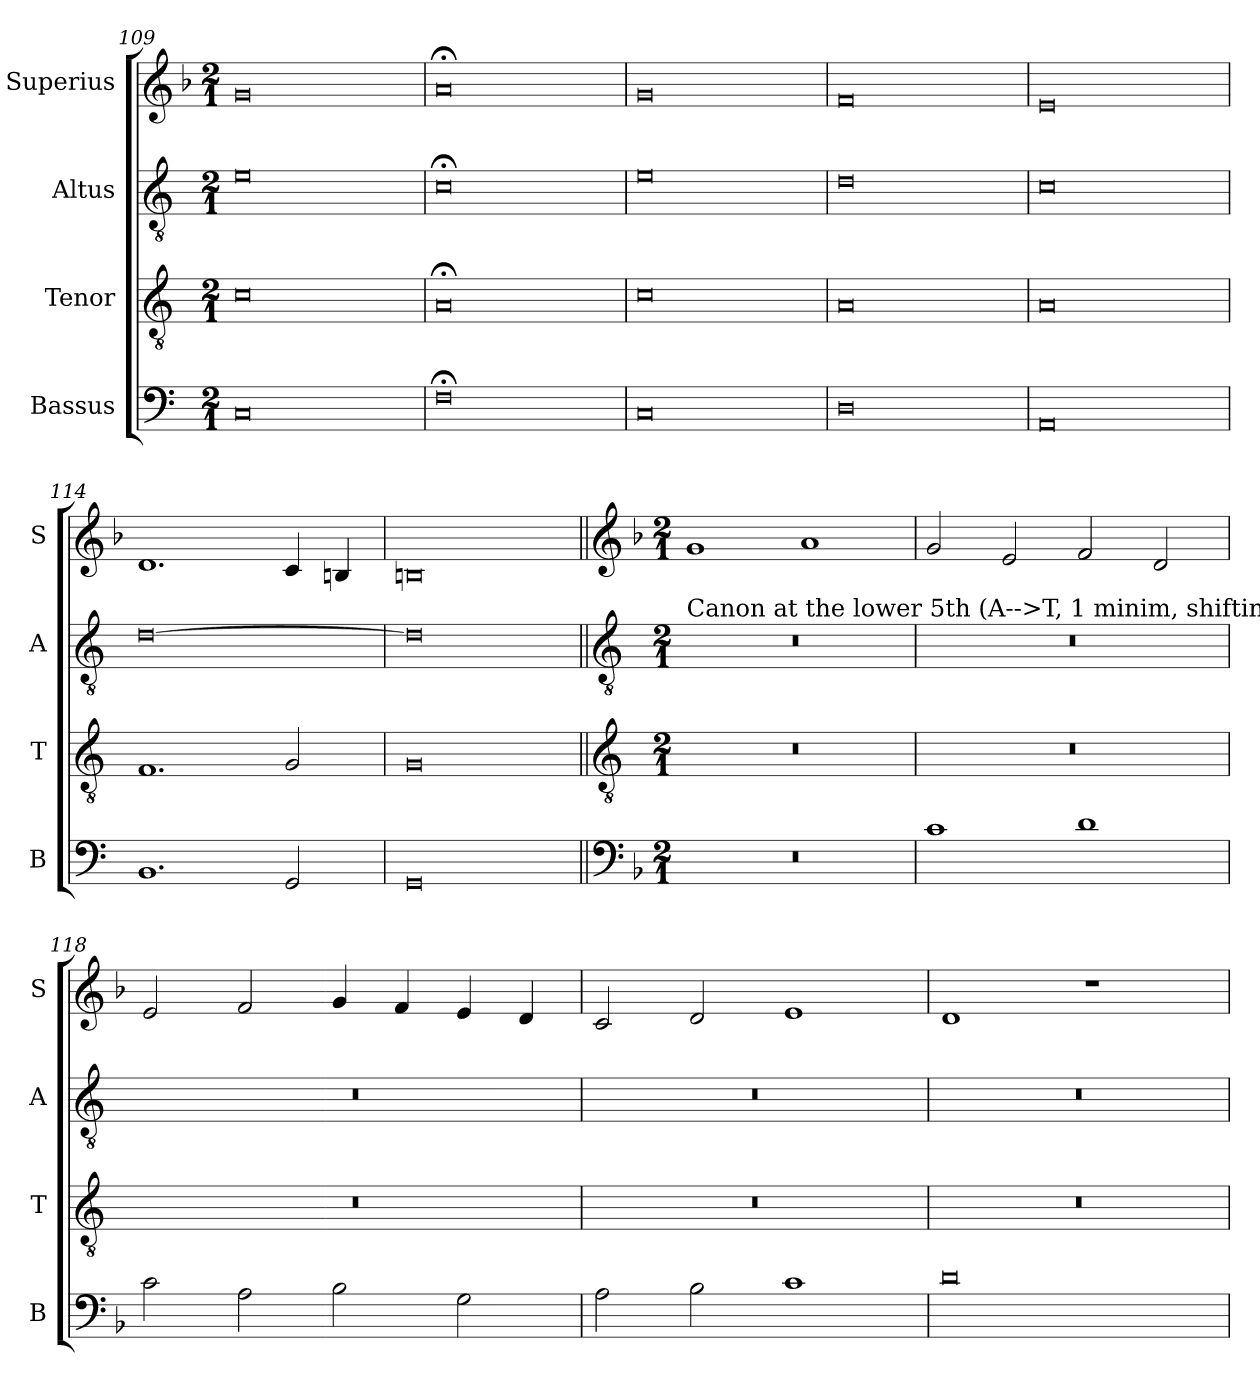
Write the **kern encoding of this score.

**kern	**kern	**kern	**kern
*part4	*part3	*part2	*part1
*staff4	*staff3	*staff2	*staff1
*I"Bassus	*I"Tenor	*I"Altus	*I"Superius
*I'B	*I'T	*I'A	*I'S
*clefF4	*clefGv2	*clefGv2	*clefG2
*k[]	*k[]	*k[]	*k[b-]
*M2/1	*M2/1	*M2/1	*M2/1
=109	=109	=109	=109
0C	0c	0e	0g
=110	=110	=110	=110
0F;<	0A;<	0c;<	0a;<
=111	=111	=111	=111
0C	0c	0e	0g
=112	=112	=112	=112
0D	0A	0d	0f
=113	=113	=113	=113
0AA	0A	0c	0e
=114	=114	=114	=114
1.BB	1.F	[0d	1.d
2GG/	2G/	.	4c/
.	.	.	4Bn/
=115	=115	=115	=115
0GG	0G	0d]	0Bn
!!LO:LB:g=z
=116||	=116||	=116||	=116||
*clefF4	*clefGv2	*clefGv2	*clefG2
*k[b-]	*k[]	*k[]	*k[b-]
*M2/1	*M2/1	*M2/1	*M2/1
!	!	!LO:TX:a:t=Canon at the lower 5th (A-->T, 1 minim, shifting to 1 breve in m. 214)	!
0r	0r	0r	1g
.	.	.	1a
=117	=117	=117	=117
1c	0r	0r	2g/
.	.	.	2e/
1d	.	.	2f/
.	.	.	2d/
=118	=118	=118	=118
2c\	0r	0r	2e/
2A\	.	.	2f/
2B-\	.	.	4g/
.	.	.	4f/
2G\	.	.	4e/
.	.	.	4d/
=119	=119	=119	=119
2A\	0r	0r	2c/
2B-\	.	.	2d/
1c	.	.	1e
=120	=120	=120	=120
0d	0r	0r	1d
.	.	.	1r
=	=	=	=
*-	*-	*-	*-
